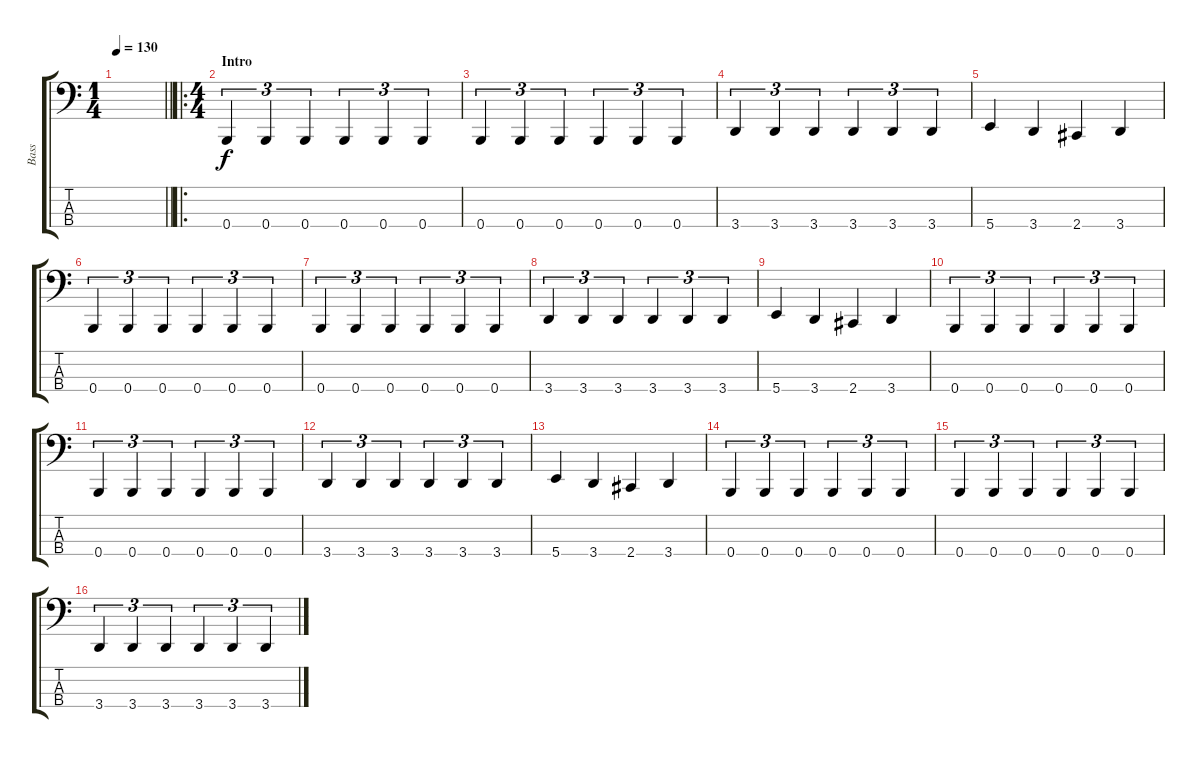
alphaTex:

\track ("Bass" "Bass") {instrument electricbasspick}
\staff {score tabs}
\tuning (D2 A1 E1 B0) {hide}
\ts (1 4)
\tempo 130
\clef f4
\barLineRight lightlight
\ks c
|
\ro
\ts (4 4)
\section ("" "Intro")
0.4.4{tu (3 2)} 0.4.4{tu (3 2)} 0.4.4{tu (3 2)} 0.4.4{tu (3 2)} 0.4.4{tu (3 2)} 0.4.4{tu (3 2)} |
0.4.4{tu (3 2)} 0.4.4{tu (3 2)} 0.4.4{tu (3 2)} 0.4.4{tu (3 2)} 0.4.4{tu (3 2)} 0.4.4{tu (3 2)} |
3.4.4{tu (3 2)} 3.4.4{tu (3 2)} 3.4.4{tu (3 2)} 3.4.4{tu (3 2)} 3.4.4{tu (3 2)} 3.4.4{tu (3 2)} |
5.4.4 3.4.4 2.4.4 3.4.4 |
0.4.4{tu (3 2)} 0.4.4{tu (3 2)} 0.4.4{tu (3 2)} 0.4.4{tu (3 2)} 0.4.4{tu (3 2)} 0.4.4{tu (3 2)} |
0.4.4{tu (3 2)} 0.4.4{tu (3 2)} 0.4.4{tu (3 2)} 0.4.4{tu (3 2)} 0.4.4{tu (3 2)} 0.4.4{tu (3 2)} |
3.4.4{tu (3 2)} 3.4.4{tu (3 2)} 3.4.4{tu (3 2)} 3.4.4{tu (3 2)} 3.4.4{tu (3 2)} 3.4.4{tu (3 2)} |
5.4.4 3.4.4 2.4.4 3.4.4 |
0.4.4{tu (3 2)} 0.4.4{tu (3 2)} 0.4.4{tu (3 2)} 0.4.4{tu (3 2)} 0.4.4{tu (3 2)} 0.4.4{tu (3 2)} |
0.4.4{tu (3 2)} 0.4.4{tu (3 2)} 0.4.4{tu (3 2)} 0.4.4{tu (3 2)} 0.4.4{tu (3 2)} 0.4.4{tu (3 2)} |
3.4.4{tu (3 2)} 3.4.4{tu (3 2)} 3.4.4{tu (3 2)} 3.4.4{tu (3 2)} 3.4.4{tu (3 2)} 3.4.4{tu (3 2)} |
5.4.4 3.4.4 2.4.4 3.4.4 |
0.4.4{tu (3 2)} 0.4.4{tu (3 2)} 0.4.4{tu (3 2)} 0.4.4{tu (3 2)} 0.4.4{tu (3 2)} 0.4.4{tu (3 2)} |
0.4.4{tu (3 2)} 0.4.4{tu (3 2)} 0.4.4{tu (3 2)} 0.4.4{tu (3 2)} 0.4.4{tu (3 2)} 0.4.4{tu (3 2)} |
3.4.4{tu (3 2)} 3.4.4{tu (3 2)} 3.4.4{tu (3 2)} 3.4.4{tu (3 2)} 3.4.4{tu (3 2)} 3.4.4{tu (3 2)}
